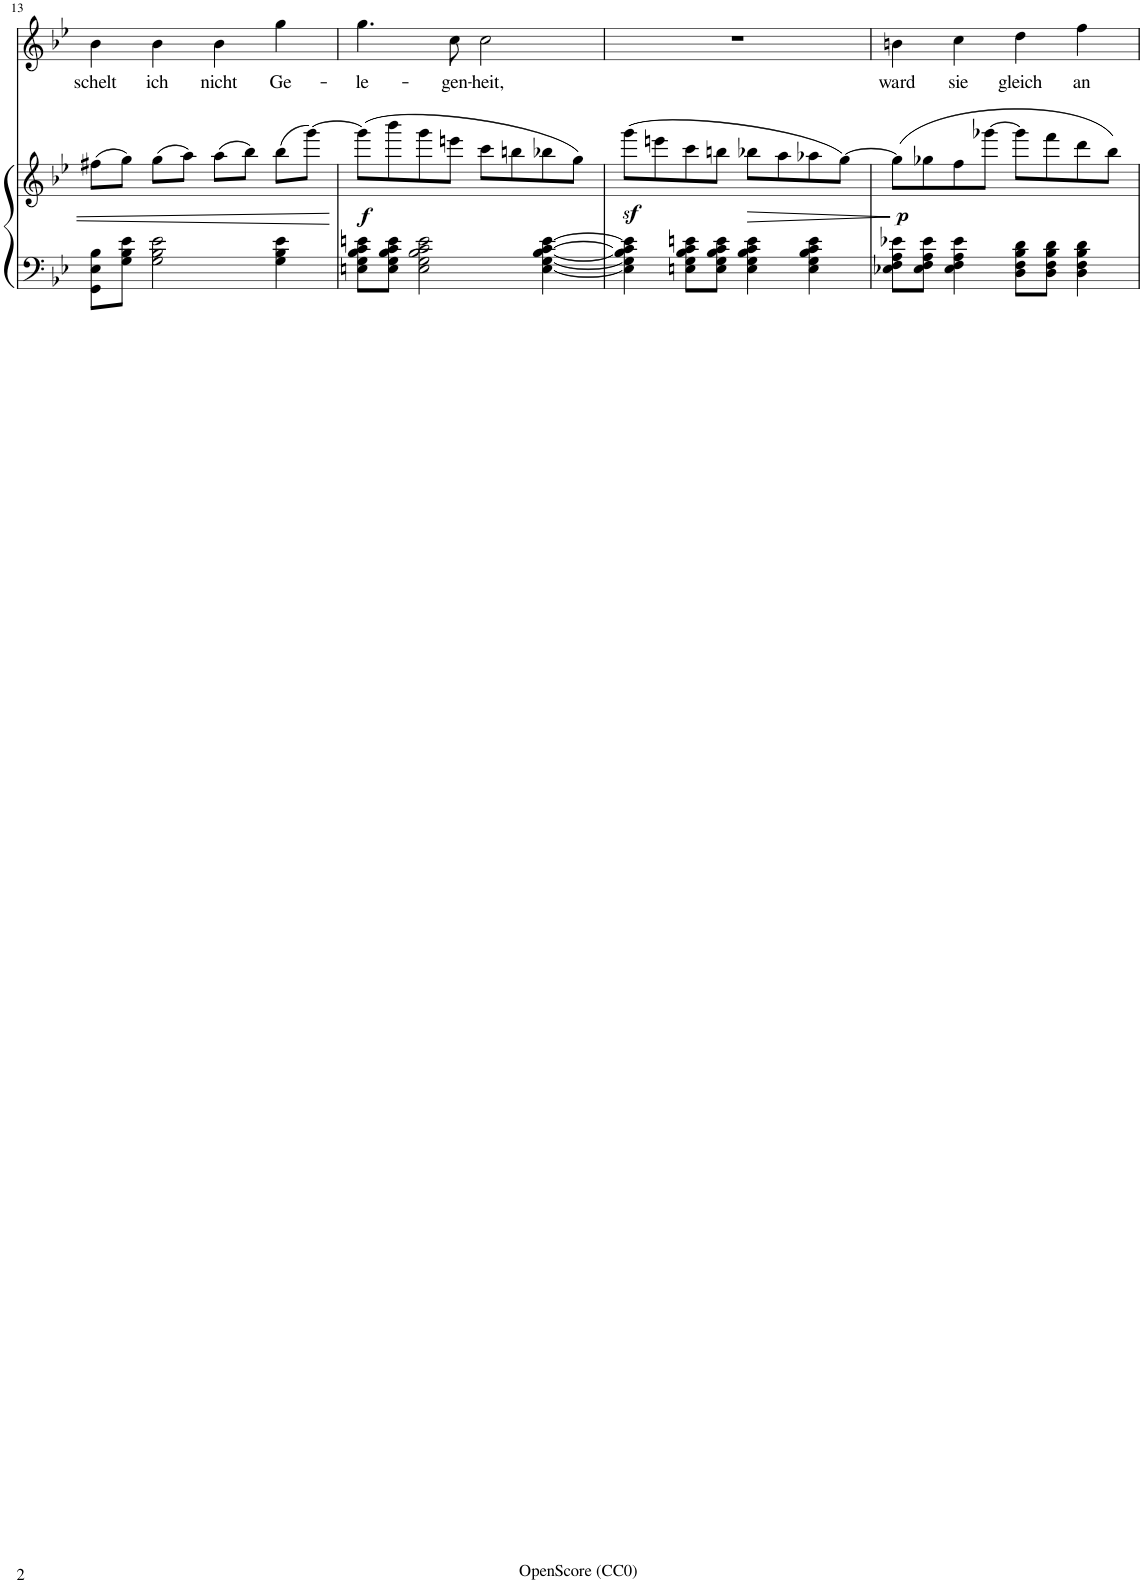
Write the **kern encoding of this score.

**kern	**kern	**dynam	**kern	**text
*part2	*part2	*part2	*part1	*part1
*staff3	*staff2	*staff2/3	*staff1	*staff1
*I"Piano	*	*	*I"Voice	*
*I'Pno	*	*	*	*
!!LO:PB:g=z
*clefF4	*clefG2	*	*clefG2	*
*k[b-e-]	*k[b-e-]	*	*k[b-e-]	*
*M4/4	*M4/4	*	*M4/4	*
=13	=13	=13	=13	=13
!	!	!	!	!LO:LY:b
8GG\ 8E-\ 8B-\L	(8ff#X\L	.	4b-\	schelt
8G\ 8B-\ 8e-\J	8gg\J)	.	.	.
!	!	!	!	!LO:LY:b
2G\ 2B-\ 2e-\	(8gg\L	.	4b-\	ich
.	8aa\J)	.	.	.
!	!	!	!	!LO:LY:b
.	(8aa\L	.	4b-\	nicht
.	8bb-\J)	.	.	.
!	!	!	!	!LO:LY:b
4G\ 4B-\ 4e-\	(8bb-\L	.	4gg\	Ge-
.	[8ggg\J)	.	.	.
=14	=14	=14	=14	=14
!	!	!LO:DY:b	!	!LO:LY:b
8En\ 8G\ 8B-\ 8c\ 8en\L	(8ggg\L]	f	4.gg\	-le-
8E\ 8G\ 8B-\ 8c\ 8e\J	8bbb-\	.	.	.
2E\ 2G\ 2B-\ 2c\ 2e\	8ggg\	.	.	.
!	!	!	!	!LO:LY:b
.	8eeen\J	.	8cc\	-gen-
!	!	!	!	!LO:LY:b
.	8ccc\L	.	2cc\	-heit,
.	8bbn\	.	.	.
[4E\ [4G\ [4B-\ [4c\ [4e\	8bb-X\	.	.	.
.	8gg\J)	.	.	.
=15	=15	=15	=15	=15
4E\] 4G\] 4B-\] 4c\] 4e\]	(8gggz<\L	.	1r	.
.	8eeen\	.	.	.
8En\ 8G\ 8B-\ 8c\ 8en\L	8ccc\	.	.	.
8E\ 8G\ 8B-\ 8c\ 8e\J	8bbn\J	.	.	.
!	!	!LO:HP:b	!	!
4E\ 4G\ 4B-\ 4c\ 4e\	8bb-X\L	>	.	.
.	8aa\	.	.	.
4E\ 4G\ 4B-\ 4c\ 4e\	8aa-X\	.	.	.
.	[8gg\J)	.	.	.
.	.	]	.	.
=16	=16	=16	=16	=16
!	!	!LO:DY:b	!	!LO:LY:b
8E-X\ 8F\ 8A\ 8e-X\L	(8gg\L]	p	4bn\	ward
8E-\ 8F\ 8A\ 8e-\J	8gg-X\	.	.	.
!	!	!	!	!LO:LY:b
4E-\ 4F\ 4A\ 4e-\	8ff\	.	4cc\	sie
.	[8ggg-X\J	.	.	.
!	!	!	!	!LO:LY:b
8D\ 8F\ 8B-\ 8d\L	8ggg-\L]	.	4dd\	gleich
8D\ 8F\ 8B-\ 8d\J	8fff\	.	.	.
!	!	!	!	!LO:LY:b
4D\ 4F\ 4B-\ 4d\	8ddd\	.	4ff\	an
.	8bb-\J)	.	.	.
=	=	=	=	=
*-	*-	*-	*-	*-
